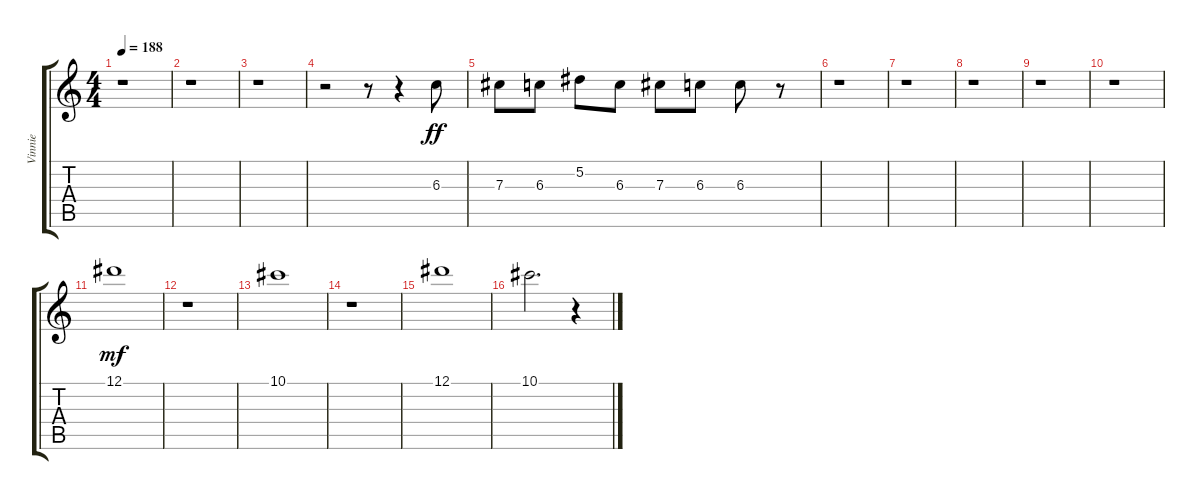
\track ("Vinnie" "Vinnie") {instrument distortionguitar}
\staff {score tabs}
\tuning (Eb4 Bb3 Gb3 Db3 Ab2 Db2) {hide}
\ts (4 4)
\tempo 188
\clef g2
\ks c
r.1{dy ff} |
r.1 |
r.1 |
r.2 r.8 r.4 6.3.8 |
7.3.8 6.3.8 5.2.8 6.3.8 7.3.8 6.3.8 6.3.8 r.8 |
r.1 |
r.1 |
r.1 |
r.1 |
r.1 |
12.1.1{dy mf} |
r.1 |
10.1.1 |
r.1 |
12.1.1 |
10.1.2{d} r.4
